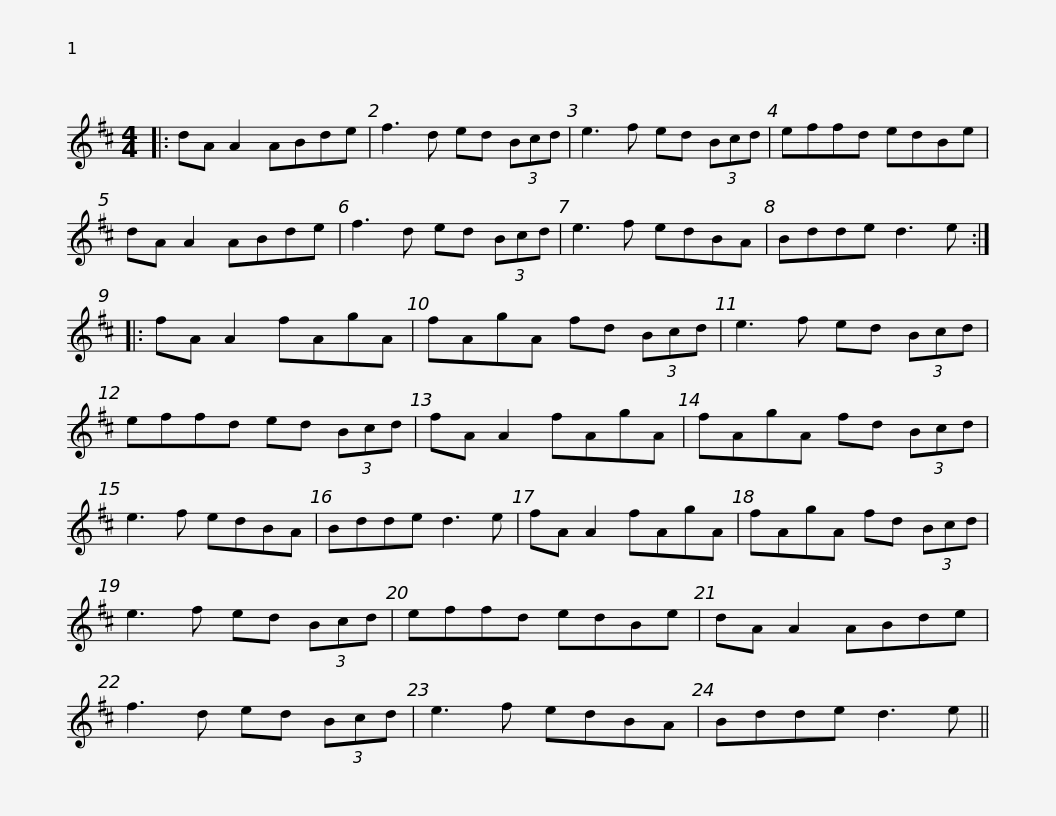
X:1
L:1/8
M:4/4
I:linebreak $
K:D
V:1 treble
V:1
|: dA A2 ABde | f3 d ed (3Bcd | e3 f ed (3Bcd | effd edBe | dA A2 ABde |$ %5
 f3 d ed (3Bcd | e3 f edBA | Bdde d3 e :: fA A2 fAgA | fAgA fd (3Bcd | %10
 e3 f ed (3Bcd |$ effd ed (3Bcd | fA A2 fAgA | fAgA fd (3Bcd | e3 f edBA | %15
 Bdde d3 e | fA A2 fAgA |$ fAgA fd (3Bcd | e3 f ed (3Bcd | effd edBe | %20
 dA A2 ABde | f3 d ed (3Bcd | e3 f edBA |$ Bdde d3 e || %24
